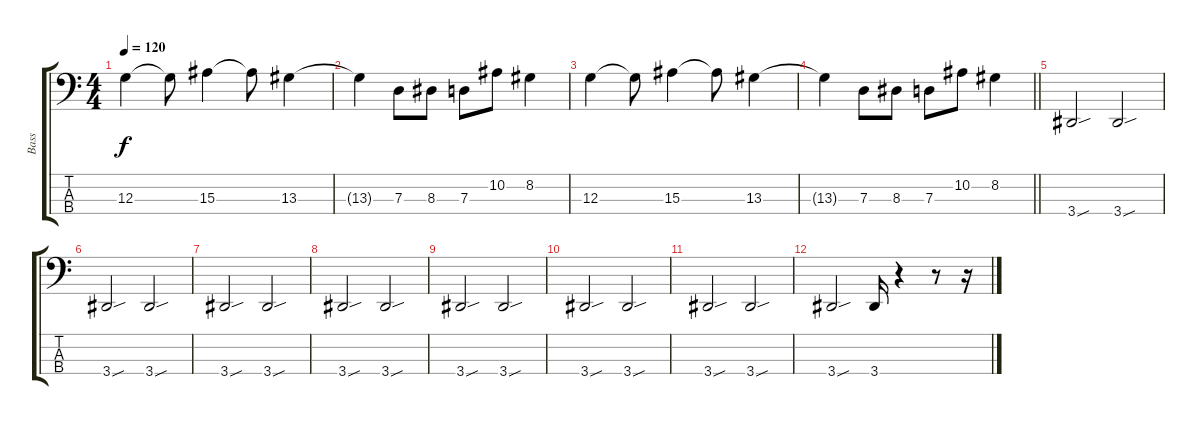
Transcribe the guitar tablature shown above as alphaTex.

\track ("Bass" "Bass") {instrument electricbasspick}
\staff {score tabs}
\tuning (F2 C2 G1 C1) {hide}
\ts (4 4)
\tempo 120
\clef f4
\ks c
12.3.4{dy f} 12.3{t}.8 15.3.4 15.3{t}.8 13.3.4 |
13.3{t}.4 7.3.8 8.3.8 7.3.8 10.2.8 8.2.4 |
12.3.4 12.3{t}.8 15.3.4 15.3{t}.8 13.3.4 |
\barLineRight lightlight
13.3{t}.4 7.3.8 8.3.8 7.3.8 10.2.8 8.2.4 |
3.4{sou}.2 3.4{sou}.2 |
3.4{sou}.2 3.4{sou}.2 |
3.4{sou}.2 3.4{sou}.2 |
3.4{sou}.2 3.4{sou}.2 |
3.4{sou}.2 3.4{sou}.2 |
3.4{sou}.2 3.4{sou}.2 |
3.4{sou}.2 3.4{sou}.2 |
3.4{sou}.2 3.4.16 r.4 r.8 r.16
